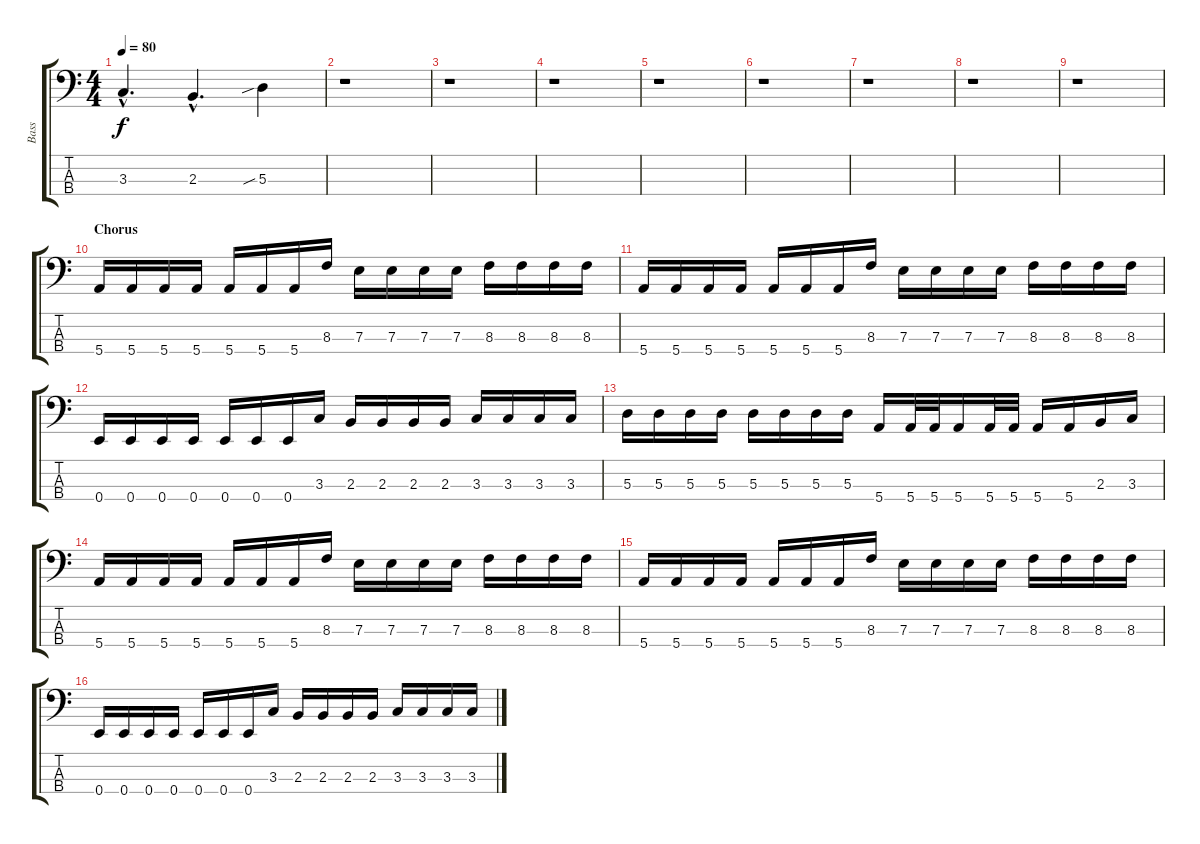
\track ("Bass" "Bass") {instrument electricbasspick}
\staff {score tabs}
\tuning (G2 D2 A1 E1) {hide}
\ts (4 4)
\tempo 80
\clef f4
\ks c
3.3{hac}.4{d dy f} 2.3{hac}.4{d} 5.3{sib}.4 |
r.1 |
r.1 |
r.1 |
r.1 |
r.1 |
r.1 |
r.1 |
r.1 |
\section ("" "Chorus")
5.4.16{volume 16} 5.4.16 5.4.16 5.4.16 5.4.16 5.4.16 5.4.16 8.3.16 7.3.16 7.3.16 7.3.16 7.3.16 8.3.16 8.3.16 8.3.16 8.3.16 |
5.4.16 5.4.16 5.4.16 5.4.16 5.4.16 5.4.16 5.4.16 8.3.16 7.3.16 7.3.16 7.3.16 7.3.16 8.3.16 8.3.16 8.3.16 8.3.16 |
0.4.16 0.4.16 0.4.16 0.4.16 0.4.16 0.4.16 0.4.16 3.3.16 2.3.16 2.3.16 2.3.16 2.3.16 3.3.16 3.3.16 3.3.16 3.3.16 |
5.3.16 5.3.16 5.3.16 5.3.16 5.3.16 5.3.16 5.3.16 5.3.16 5.4.16 5.4.32 5.4.32 5.4.16 5.4.32 5.4.32 5.4.16 5.4.16 2.3.16 3.3.16 |
5.4.16 5.4.16 5.4.16 5.4.16 5.4.16 5.4.16 5.4.16 8.3.16 7.3.16 7.3.16 7.3.16 7.3.16 8.3.16 8.3.16 8.3.16 8.3.16 |
5.4.16 5.4.16 5.4.16 5.4.16 5.4.16 5.4.16 5.4.16 8.3.16 7.3.16 7.3.16 7.3.16 7.3.16 8.3.16 8.3.16 8.3.16 8.3.16 |
0.4.16 0.4.16 0.4.16 0.4.16 0.4.16 0.4.16 0.4.16 3.3.16 2.3.16 2.3.16 2.3.16 2.3.16 3.3.16 3.3.16 3.3.16 3.3.16
